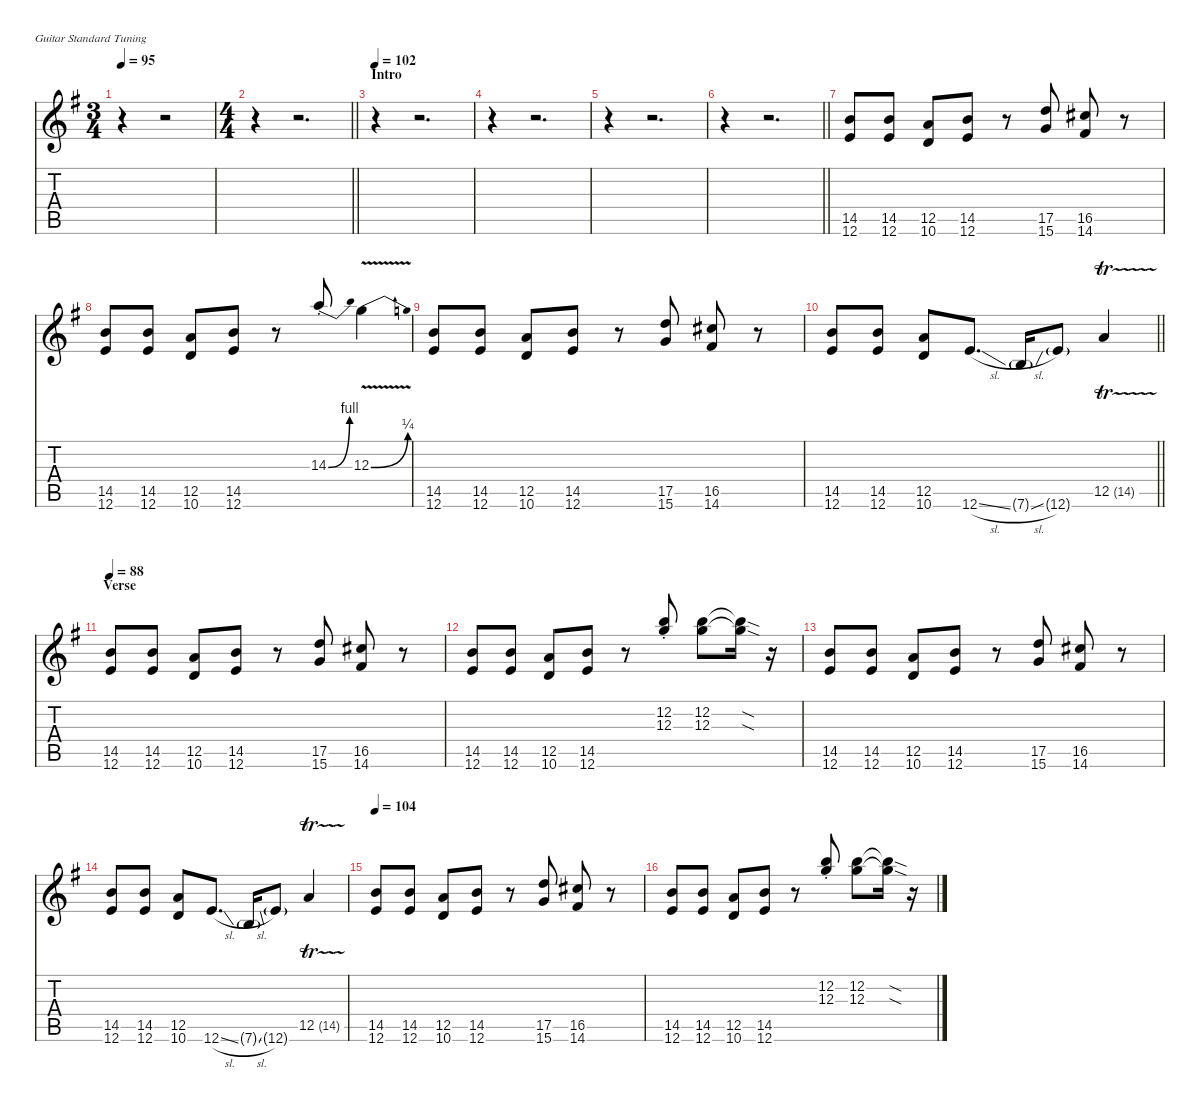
\defaultSystemsLayout 4
\hideDynamics
\bracketExtendMode nobrackets
\singleTrackTrackNamePolicy hidden
\multiTrackTrackNamePolicy hidden
\firstSystemTrackNameMode fullname
\firstSystemTrackNameOrientation horizontal
\otherSystemsTrackNameOrientation horizontal
\track ("Tony Left channel" "dist.guit.") {mute instrument distortionguitar}
\staff {score tabs}
\tuning (E4 B3 G3 D3 A2 E2)
\ts (3 4)
\beaming (8 2 2 2)
\tempo 95
\clef g2
\ks eminor
r.4{dy f beam Down} r.2{beam Down} |
\ts (4 4)
\beaming (8 2 2 2 2)
\barLineRight lightlight
r.4{beam Down} r.2{d beam Down} |
\section ("" "Intro")
\tempo 102
r.4{beam Down} r.2{d beam Down} |
r.4{beam Down} r.2{d beam Down} |
r.4{beam Down} r.2{d beam Down} |
\barLineRight lightlight
r.4{beam Down} r.2{d beam Down} |
\section ("" "")
(14.5{acc forcenatural} 12.6{acc forcenatural}).8{beam Up} (14.5{acc forcenatural} 12.6{acc forcenatural}).8{beam Up} (12.5{acc forcenatural} 10.6{acc forcenatural}).8{beam Up} (14.5{acc forcenatural} 12.6{acc forcenatural}).8{beam Up} r.8{beam Up} (17.5{acc forcenatural} 15.6{acc forcenatural}).8{beam Up} (16.5{acc #} 14.6{acc #}).8{beam Up} r.8{beam Up} |
(14.5{acc forcenatural} 12.6{acc forcenatural}).8{beam Up} (14.5{acc forcenatural} 12.6{acc forcenatural}).8{beam Up} (12.5{acc forcenatural} 10.6{acc forcenatural}).8{beam Up} (14.5{acc forcenatural} 12.6{acc forcenatural}).8{beam Up} r.8{beam Up} 14.3{be (bend 0 0 15 4) st acc forcenatural}.8{beam Down} 12.3{be (bend 0 0 60 1) v acc forcenatural}.4{beam Down} |
(14.5{acc forcenatural} 12.6{acc forcenatural}).8{beam Up} (14.5{acc forcenatural} 12.6{acc forcenatural}).8{beam Up} (12.5{acc forcenatural} 10.6{acc forcenatural}).8{beam Up} (14.5{acc forcenatural} 12.6{acc forcenatural}).8{beam Up} r.8{beam Up} (17.5{acc forcenatural} 15.6{acc forcenatural}).8{beam Up} (16.5{acc #} 14.6{acc #}).8{beam Up} r.8{beam Up} |
\barLineRight lightlight
(14.5{acc forcenatural} 12.6{acc forcenatural}).8{beam Up} (14.5{acc forcenatural} 12.6{acc forcenatural}).8{beam Up} (12.5{acc forcenatural} 10.6{acc forcenatural}).8{beam Up} 12.6{sl acc forcenatural}.8{d beam Up} 7.6{sl g acc forcenatural}.16{dy mf beam Up} 12.6{g acc forcenatural}.8{beam Up} 12.5{tr (14 16) acc forcenatural}.4{dy f beam Up} |
\section ("" "Verse")
\tempo 88
(14.5{acc forcenatural} 12.6{acc forcenatural}).8{beam Up} (14.5{acc forcenatural} 12.6{acc forcenatural}).8{beam Up} (12.5{acc forcenatural} 10.6{acc forcenatural}).8{beam Up} (14.5{acc forcenatural} 12.6{acc forcenatural}).8{beam Up} r.8{beam Up} (17.5{acc forcenatural} 15.6{acc forcenatural}).8{beam Up} (16.5{acc #} 14.6{acc #}).8{beam Up} r.8{beam Up} |
(14.5{acc forcenatural} 12.6{acc forcenatural}).8{beam Up} (14.5{acc forcenatural} 12.6{acc forcenatural}).8{beam Up} (12.5{acc forcenatural} 10.6{acc forcenatural}).8{beam Up} (14.5{acc forcenatural} 12.6{acc forcenatural}).8{beam Up} r.8{beam Up} (12.2{st acc forcenatural} 12.3{st acc forcenatural}).8{beam Down} (12.2{acc forcenatural} 12.3{acc forcenatural}).8{beam Down} (12.2{sod t acc forcenatural} 12.3{sod t acc forcenatural}).16{beam Down} r.16{beam Down} |
(14.5{acc forcenatural} 12.6{acc forcenatural}).8{beam Up} (14.5{acc forcenatural} 12.6{acc forcenatural}).8{beam Up} (12.5{acc forcenatural} 10.6{acc forcenatural}).8{beam Up} (14.5{acc forcenatural} 12.6{acc forcenatural}).8{beam Up} r.8{beam Up} (17.5{acc forcenatural} 15.6{acc forcenatural}).8{beam Up} (16.5{acc #} 14.6{acc #}).8{beam Up} r.8{beam Up} |
(14.5{acc forcenatural} 12.6{acc forcenatural}).8{beam Up} (14.5{acc forcenatural} 12.6{acc forcenatural}).8{beam Up} (12.5{acc forcenatural} 10.6{acc forcenatural}).8{beam Up} 12.6{sl acc forcenatural}.8{d beam Up} 7.6{sl g acc forcenatural}.16{dy mf beam Up} 12.6{g acc forcenatural}.8{beam Up} 12.5{tr (14 16) acc forcenatural}.4{dy f beam Up} |
\tempo 104
(14.5{acc forcenatural} 12.6{acc forcenatural}).8{beam Up} (14.5{acc forcenatural} 12.6{acc forcenatural}).8{beam Up} (12.5{acc forcenatural} 10.6{acc forcenatural}).8{beam Up} (14.5{acc forcenatural} 12.6{acc forcenatural}).8{beam Up} r.8{beam Up} (17.5{acc forcenatural} 15.6{acc forcenatural}).8{beam Up} (16.5{acc #} 14.6{acc #}).8{beam Up} r.8{beam Up} |
(14.5{acc forcenatural} 12.6{acc forcenatural}).8{beam Up} (14.5{acc forcenatural} 12.6{acc forcenatural}).8{beam Up} (12.5{acc forcenatural} 10.6{acc forcenatural}).8{beam Up} (14.5{acc forcenatural} 12.6{acc forcenatural}).8{beam Up} r.8{beam Up} (12.2{st acc forcenatural} 12.3{st acc forcenatural}).8{beam Down} (12.2{acc forcenatural} 12.3{acc forcenatural}).8{beam Down} (12.2{sod t acc forcenatural} 12.3{sod t acc forcenatural}).16{beam Down} r.16{beam Down}
